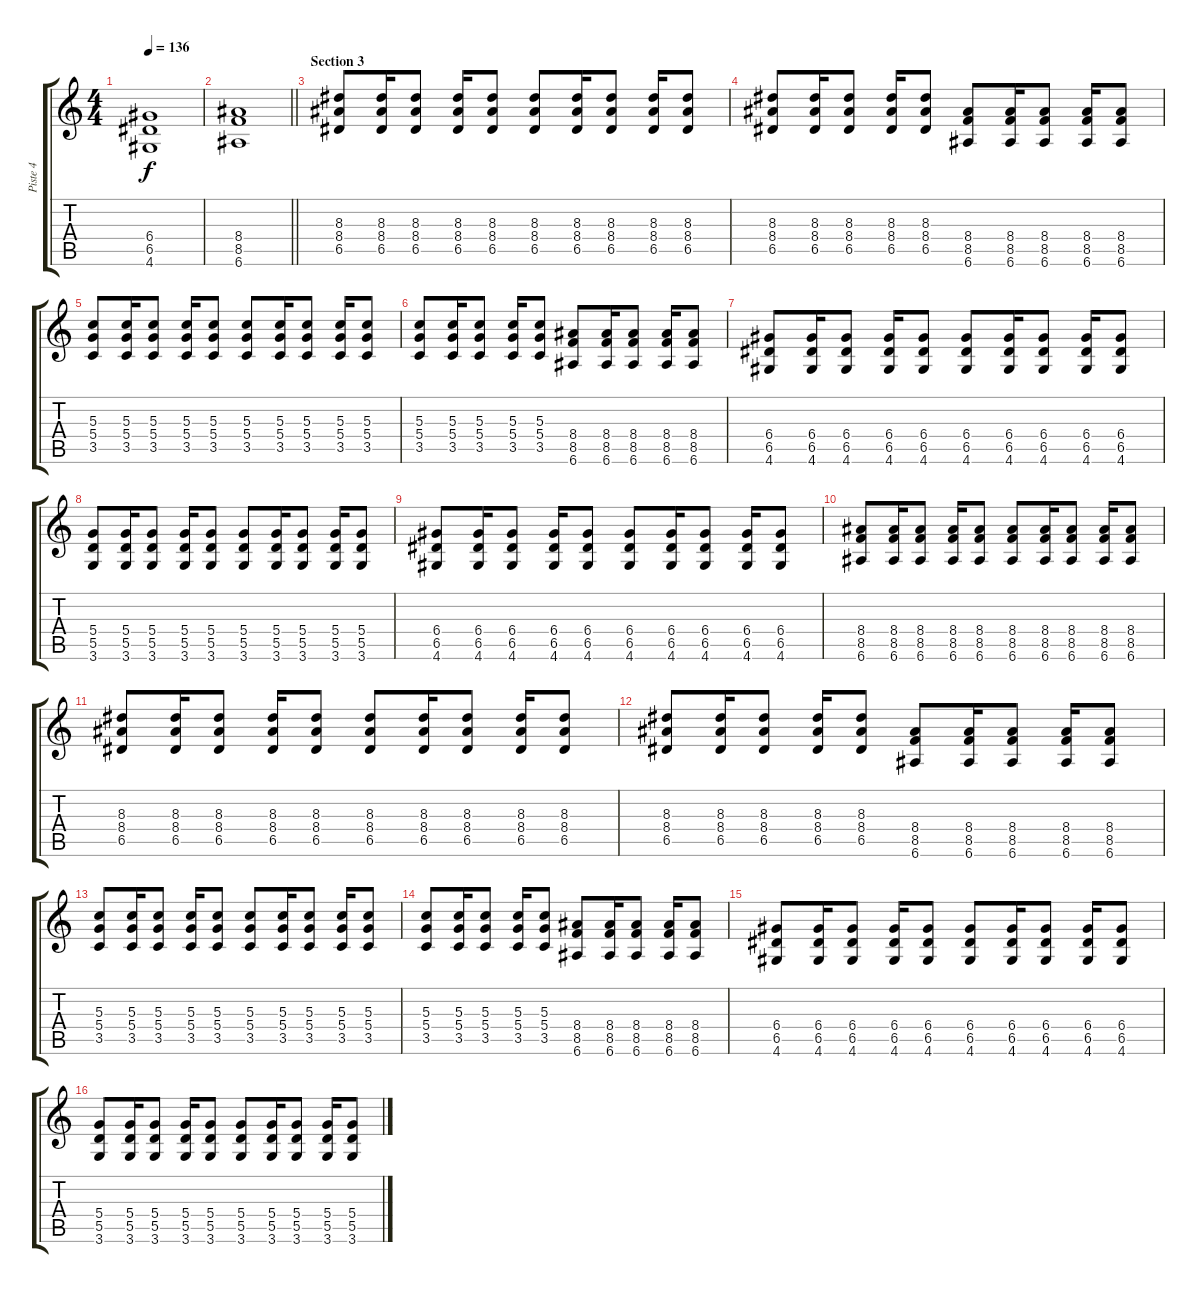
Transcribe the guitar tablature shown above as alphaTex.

\track ("Piste 4" "Piste 4") {instrument overdrivenguitar}
\staff {score tabs}
\tuning (E4 B3 G3 D3 A2 E2) {hide}
\ts (4 4)
\tempo 136
\clef g2
\ks c
(6.4 6.5 4.6).1{dy f} |
\barLineRight lightlight
(8.4 8.5 6.6).1 |
\section ("" "Section 3")
(8.3 8.4 6.5).8 (8.3 8.4 6.5).16 (8.3 8.4 6.5).8 (8.3 8.4 6.5).16 (8.3 8.4 6.5).8 (8.3 8.4 6.5).8 (8.3 8.4 6.5).16 (8.3 8.4 6.5).8 (8.3 8.4 6.5).16 (8.3 8.4 6.5).8 |
(8.3 8.4 6.5).8 (8.3 8.4 6.5).16 (8.3 8.4 6.5).8 (8.3 8.4 6.5).16 (8.3 8.4 6.5).8 (8.4 8.5 6.6).8 (8.4 8.5 6.6).16 (8.4 8.5 6.6).8 (8.4 8.5 6.6).16 (8.4 8.5 6.6).8 |
(5.3 5.4 3.5).8 (5.3 5.4 3.5).16 (5.3 5.4 3.5).8 (5.3 5.4 3.5).16 (5.3 5.4 3.5).8 (5.3 5.4 3.5).8 (5.3 5.4 3.5).16 (5.3 5.4 3.5).8 (5.3 5.4 3.5).16 (5.3 5.4 3.5).8 |
(5.3 5.4 3.5).8 (5.3 5.4 3.5).16 (5.3 5.4 3.5).8 (5.3 5.4 3.5).16 (5.3 5.4 3.5).8 (8.4 8.5 6.6).8 (8.4 8.5 6.6).16 (8.4 8.5 6.6).8 (8.4 8.5 6.6).16 (8.4 8.5 6.6).8 |
(6.4 6.5 4.6).8 (6.4 6.5 4.6).16 (6.4 6.5 4.6).8 (6.4 6.5 4.6).16 (6.4 6.5 4.6).8 (6.4 6.5 4.6).8 (6.4 6.5 4.6).16 (6.4 6.5 4.6).8 (6.4 6.5 4.6).16 (6.4 6.5 4.6).8 |
(5.4 5.5 3.6).8 (5.4 5.5 3.6).16 (5.4 5.5 3.6).8 (5.4 5.5 3.6).16 (5.4 5.5 3.6).8 (5.4 5.5 3.6).8 (5.4 5.5 3.6).16 (5.4 5.5 3.6).8 (5.4 5.5 3.6).16 (5.4 5.5 3.6).8 |
(6.4 6.5 4.6).8 (6.4 6.5 4.6).16 (6.4 6.5 4.6).8 (6.4 6.5 4.6).16 (6.4 6.5 4.6).8 (6.4 6.5 4.6).8 (6.4 6.5 4.6).16 (6.4 6.5 4.6).8 (6.4 6.5 4.6).16 (6.4 6.5 4.6).8 |
(8.4 8.5 6.6).8 (8.4 8.5 6.6).16 (8.4 8.5 6.6).8 (8.4 8.5 6.6).16 (8.4 8.5 6.6).8 (8.4 8.5 6.6).8 (8.4 8.5 6.6).16 (8.4 8.5 6.6).8 (8.4 8.5 6.6).16 (8.4 8.5 6.6).8 |
(8.3 8.4 6.5).8 (8.3 8.4 6.5).16 (8.3 8.4 6.5).8 (8.3 8.4 6.5).16 (8.3 8.4 6.5).8 (8.3 8.4 6.5).8 (8.3 8.4 6.5).16 (8.3 8.4 6.5).8 (8.3 8.4 6.5).16 (8.3 8.4 6.5).8 |
(8.3 8.4 6.5).8 (8.3 8.4 6.5).16 (8.3 8.4 6.5).8 (8.3 8.4 6.5).16 (8.3 8.4 6.5).8 (8.4 8.5 6.6).8 (8.4 8.5 6.6).16 (8.4 8.5 6.6).8 (8.4 8.5 6.6).16 (8.4 8.5 6.6).8 |
(5.3 5.4 3.5).8 (5.3 5.4 3.5).16 (5.3 5.4 3.5).8 (5.3 5.4 3.5).16 (5.3 5.4 3.5).8 (5.3 5.4 3.5).8 (5.3 5.4 3.5).16 (5.3 5.4 3.5).8 (5.3 5.4 3.5).16 (5.3 5.4 3.5).8 |
(5.3 5.4 3.5).8 (5.3 5.4 3.5).16 (5.3 5.4 3.5).8 (5.3 5.4 3.5).16 (5.3 5.4 3.5).8 (8.4 8.5 6.6).8 (8.4 8.5 6.6).16 (8.4 8.5 6.6).8 (8.4 8.5 6.6).16 (8.4 8.5 6.6).8 |
(6.4 6.5 4.6).8 (6.4 6.5 4.6).16 (6.4 6.5 4.6).8 (6.4 6.5 4.6).16 (6.4 6.5 4.6).8 (6.4 6.5 4.6).8 (6.4 6.5 4.6).16 (6.4 6.5 4.6).8 (6.4 6.5 4.6).16 (6.4 6.5 4.6).8 |
(5.4 5.5 3.6).8 (5.4 5.5 3.6).16 (5.4 5.5 3.6).8 (5.4 5.5 3.6).16 (5.4 5.5 3.6).8 (5.4 5.5 3.6).8 (5.4 5.5 3.6).16 (5.4 5.5 3.6).8 (5.4 5.5 3.6).16 (5.4 5.5 3.6).8
